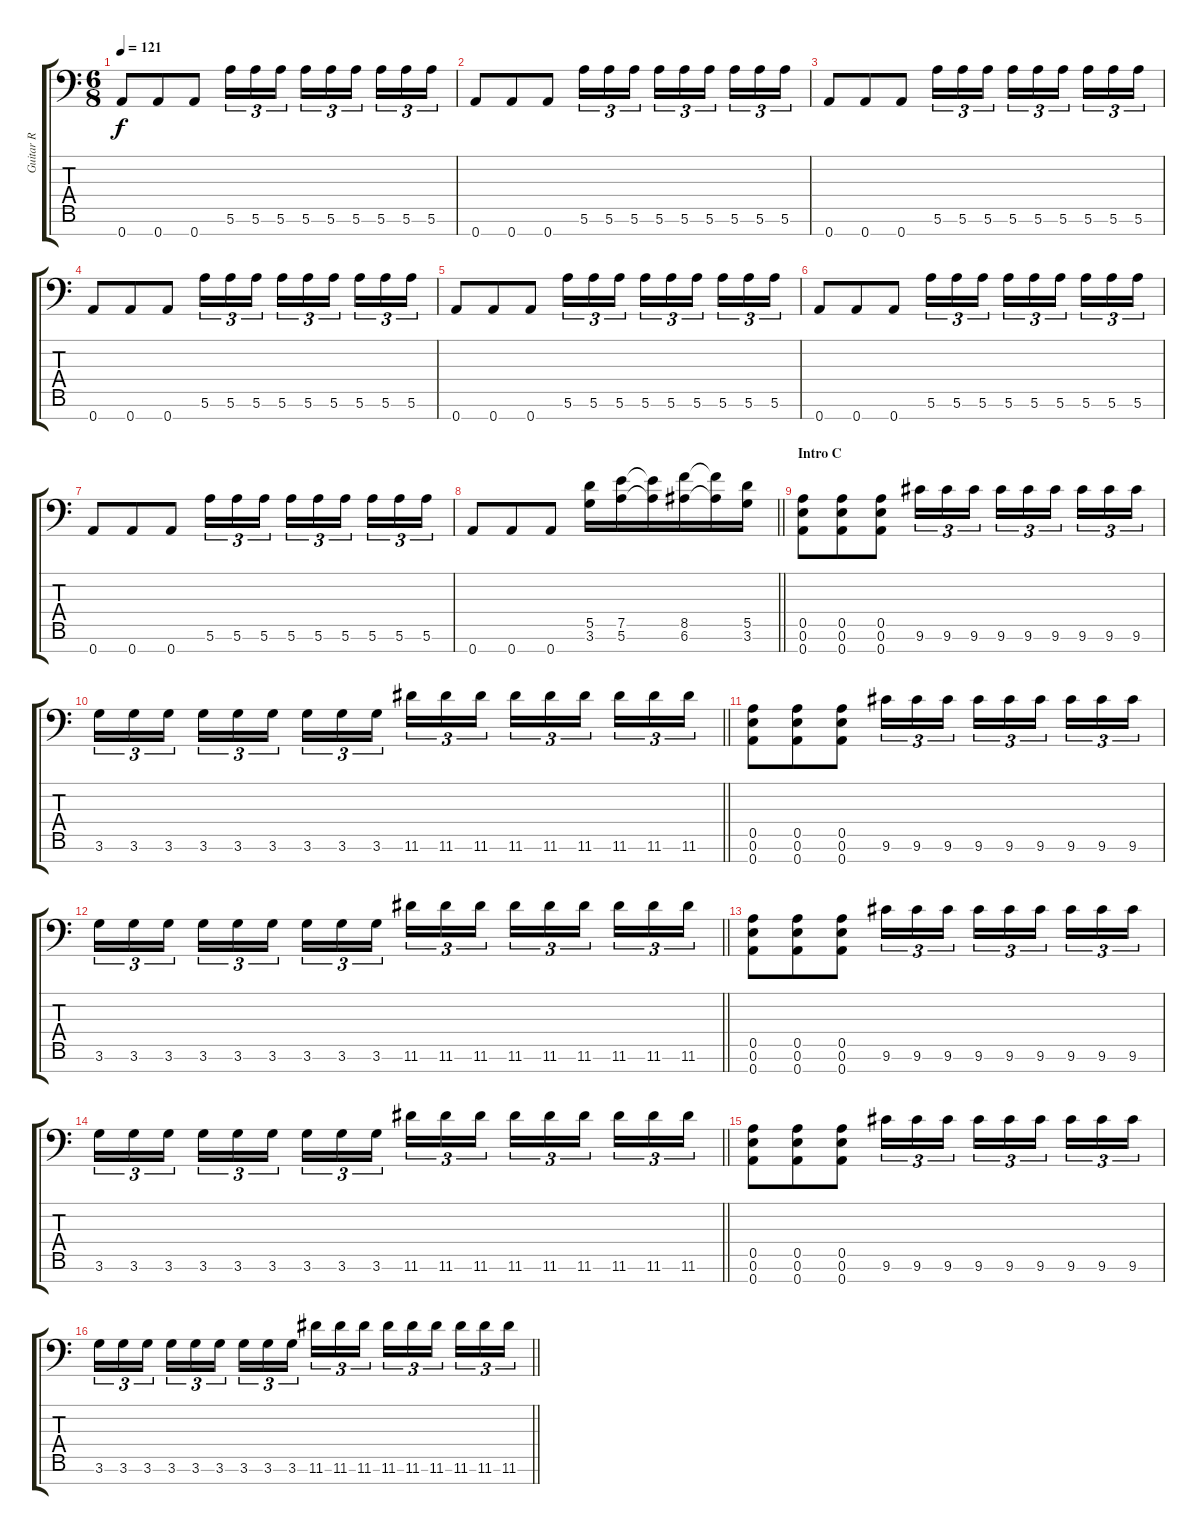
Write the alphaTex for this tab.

\track ("Guitar R" "Guitar R") {instrument overdrivenguitar}
\staff {score tabs}
\tuning (E4 B3 G3 D3 A2 E2 A1) {hide}
\ts (6 8)
\tempo 121
\clef f4
\ks c
0.7.8{dy f} 0.7.8 0.7.8 5.6.16{tu (3 2)} 5.6.16{tu (3 2)} 5.6.16{tu (3 2) beam splitsecondary} 5.6.16{tu (3 2)} 5.6.16{tu (3 2)} 5.6.16{tu (3 2) beam splitsecondary} 5.6.16{tu (3 2)} 5.6.16{tu (3 2)} 5.6.16{tu (3 2)} |
0.7.8 0.7.8 0.7.8 5.6.16{tu (3 2)} 5.6.16{tu (3 2)} 5.6.16{tu (3 2) beam splitsecondary} 5.6.16{tu (3 2)} 5.6.16{tu (3 2)} 5.6.16{tu (3 2) beam splitsecondary} 5.6.16{tu (3 2)} 5.6.16{tu (3 2)} 5.6.16{tu (3 2)} |
0.7.8 0.7.8 0.7.8 5.6.16{tu (3 2)} 5.6.16{tu (3 2)} 5.6.16{tu (3 2) beam splitsecondary} 5.6.16{tu (3 2)} 5.6.16{tu (3 2)} 5.6.16{tu (3 2) beam splitsecondary} 5.6.16{tu (3 2)} 5.6.16{tu (3 2)} 5.6.16{tu (3 2)} |
0.7.8 0.7.8 0.7.8 5.6.16{tu (3 2)} 5.6.16{tu (3 2)} 5.6.16{tu (3 2) beam splitsecondary} 5.6.16{tu (3 2)} 5.6.16{tu (3 2)} 5.6.16{tu (3 2) beam splitsecondary} 5.6.16{tu (3 2)} 5.6.16{tu (3 2)} 5.6.16{tu (3 2)} |
0.7.8 0.7.8 0.7.8 5.6.16{tu (3 2)} 5.6.16{tu (3 2)} 5.6.16{tu (3 2) beam splitsecondary} 5.6.16{tu (3 2)} 5.6.16{tu (3 2)} 5.6.16{tu (3 2) beam splitsecondary} 5.6.16{tu (3 2)} 5.6.16{tu (3 2)} 5.6.16{tu (3 2)} |
0.7.8 0.7.8 0.7.8 5.6.16{tu (3 2)} 5.6.16{tu (3 2)} 5.6.16{tu (3 2) beam splitsecondary} 5.6.16{tu (3 2)} 5.6.16{tu (3 2)} 5.6.16{tu (3 2) beam splitsecondary} 5.6.16{tu (3 2)} 5.6.16{tu (3 2)} 5.6.16{tu (3 2)} |
0.7.8 0.7.8 0.7.8 5.6.16{tu (3 2)} 5.6.16{tu (3 2)} 5.6.16{tu (3 2) beam splitsecondary} 5.6.16{tu (3 2)} 5.6.16{tu (3 2)} 5.6.16{tu (3 2) beam splitsecondary} 5.6.16{tu (3 2)} 5.6.16{tu (3 2)} 5.6.16{tu (3 2)} |
\barLineRight lightlight
0.7.8 0.7.8 0.7.8 (5.5 3.6).16 (7.5 5.6).16 (7.5{t} 5.6{t}).16 (8.5 6.6).16 (8.5{t} 6.6{t}).16 (5.5 3.6).16 |
\section ("" "Intro C")
(0.5 0.6 0.7).8 (0.5 0.6 0.7).8 (0.5 0.6 0.7).8 9.6.16{tu (3 2)} 9.6.16{tu (3 2)} 9.6.16{tu (3 2) beam splitsecondary} 9.6.16{tu (3 2)} 9.6.16{tu (3 2)} 9.6.16{tu (3 2) beam splitsecondary} 9.6.16{tu (3 2)} 9.6.16{tu (3 2)} 9.6.16{tu (3 2)} |
\barLineRight lightlight
3.6.16{tu (3 2)} 3.6.16{tu (3 2)} 3.6.16{tu (3 2) beam splitsecondary} 3.6.16{tu (3 2)} 3.6.16{tu (3 2)} 3.6.16{tu (3 2) beam splitsecondary} 3.6.16{tu (3 2)} 3.6.16{tu (3 2)} 3.6.16{tu (3 2)} 11.6.16{tu (3 2)} 11.6.16{tu (3 2)} 11.6.16{tu (3 2) beam splitsecondary} 11.6.16{tu (3 2)} 11.6.16{tu (3 2)} 11.6.16{tu (3 2) beam splitsecondary} 11.6.16{tu (3 2)} 11.6.16{tu (3 2)} 11.6.16{tu (3 2)} |
(0.5 0.6 0.7).8 (0.5 0.6 0.7).8 (0.5 0.6 0.7).8 9.6.16{tu (3 2)} 9.6.16{tu (3 2)} 9.6.16{tu (3 2) beam splitsecondary} 9.6.16{tu (3 2)} 9.6.16{tu (3 2)} 9.6.16{tu (3 2) beam splitsecondary} 9.6.16{tu (3 2)} 9.6.16{tu (3 2)} 9.6.16{tu (3 2)} |
\barLineRight lightlight
3.6.16{tu (3 2)} 3.6.16{tu (3 2)} 3.6.16{tu (3 2) beam splitsecondary} 3.6.16{tu (3 2)} 3.6.16{tu (3 2)} 3.6.16{tu (3 2) beam splitsecondary} 3.6.16{tu (3 2)} 3.6.16{tu (3 2)} 3.6.16{tu (3 2)} 11.6.16{tu (3 2)} 11.6.16{tu (3 2)} 11.6.16{tu (3 2) beam splitsecondary} 11.6.16{tu (3 2)} 11.6.16{tu (3 2)} 11.6.16{tu (3 2) beam splitsecondary} 11.6.16{tu (3 2)} 11.6.16{tu (3 2)} 11.6.16{tu (3 2)} |
(0.5 0.6 0.7).8 (0.5 0.6 0.7).8 (0.5 0.6 0.7).8 9.6.16{tu (3 2)} 9.6.16{tu (3 2)} 9.6.16{tu (3 2) beam splitsecondary} 9.6.16{tu (3 2)} 9.6.16{tu (3 2)} 9.6.16{tu (3 2) beam splitsecondary} 9.6.16{tu (3 2)} 9.6.16{tu (3 2)} 9.6.16{tu (3 2)} |
\barLineRight lightlight
3.6.16{tu (3 2)} 3.6.16{tu (3 2)} 3.6.16{tu (3 2) beam splitsecondary} 3.6.16{tu (3 2)} 3.6.16{tu (3 2)} 3.6.16{tu (3 2) beam splitsecondary} 3.6.16{tu (3 2)} 3.6.16{tu (3 2)} 3.6.16{tu (3 2)} 11.6.16{tu (3 2)} 11.6.16{tu (3 2)} 11.6.16{tu (3 2) beam splitsecondary} 11.6.16{tu (3 2)} 11.6.16{tu (3 2)} 11.6.16{tu (3 2) beam splitsecondary} 11.6.16{tu (3 2)} 11.6.16{tu (3 2)} 11.6.16{tu (3 2)} |
(0.5 0.6 0.7).8 (0.5 0.6 0.7).8 (0.5 0.6 0.7).8 9.6.16{tu (3 2)} 9.6.16{tu (3 2)} 9.6.16{tu (3 2) beam splitsecondary} 9.6.16{tu (3 2)} 9.6.16{tu (3 2)} 9.6.16{tu (3 2) beam splitsecondary} 9.6.16{tu (3 2)} 9.6.16{tu (3 2)} 9.6.16{tu (3 2)} |
\barLineRight lightlight
3.6.16{tu (3 2)} 3.6.16{tu (3 2)} 3.6.16{tu (3 2) beam splitsecondary} 3.6.16{tu (3 2)} 3.6.16{tu (3 2)} 3.6.16{tu (3 2) beam splitsecondary} 3.6.16{tu (3 2)} 3.6.16{tu (3 2)} 3.6.16{tu (3 2)} 11.6.16{tu (3 2)} 11.6.16{tu (3 2)} 11.6.16{tu (3 2) beam splitsecondary} 11.6.16{tu (3 2)} 11.6.16{tu (3 2)} 11.6.16{tu (3 2) beam splitsecondary} 11.6.16{tu (3 2)} 11.6.16{tu (3 2)} 11.6.16{tu (3 2)}
